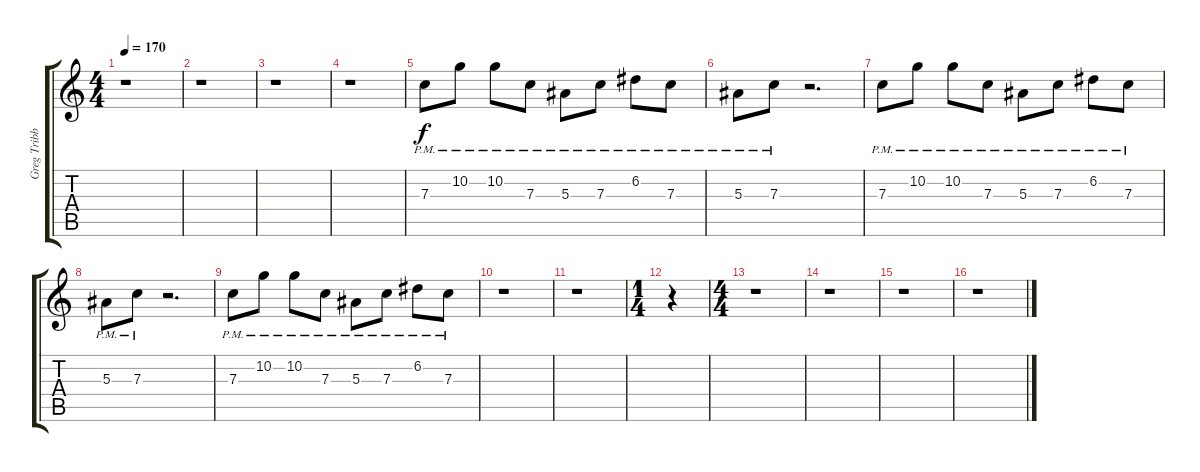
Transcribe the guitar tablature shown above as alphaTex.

\track ("Greg Tribbett" "Greg Tribb") {instrument distortionguitar}
\staff {score tabs}
\tuning (D4 A3 F3 C3 G2 C2) {hide}
\ts (4 4)
\tempo 170
\clef g2
\ks c
r.1{dy f} |
r.1 |
r.1 |
r.1 |
7.3{pm}.8{volume 9} 10.2{pm}.8 10.2{pm}.8 7.3{pm}.8 5.3{pm}.8 7.3{pm}.8 6.2{pm}.8 7.3{pm}.8 |
5.3{pm}.8 7.3{pm}.8 r.2{d} |
7.3{pm}.8{volume 9} 10.2{pm}.8 10.2{pm}.8 7.3{pm}.8 5.3{pm}.8 7.3{pm}.8 6.2{pm}.8 7.3{pm}.8 |
5.3{pm}.8 7.3{pm}.8 r.2{d} |
7.3{pm}.8{volume 9} 10.2{pm}.8 10.2{pm}.8 7.3{pm}.8 5.3{pm}.8 7.3{pm}.8 6.2{pm}.8 7.3{pm}.8 |
r.1 |
r.1 |
\ts (1 4)
r.4 |
\ts (4 4)
r.1 |
r.1 |
r.1 |
r.1
